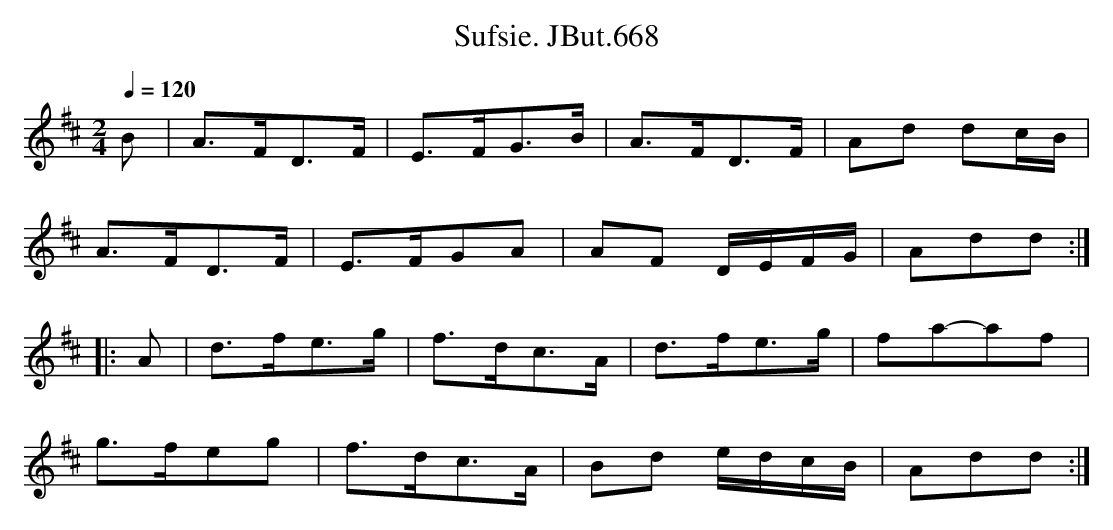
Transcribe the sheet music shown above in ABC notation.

X:1
T:Sufsie. JBut.668
M:2/4
L:1/8
Q:1/4=120
K:D
B|A>FD>F|E>FG>B|A>FD>F|Ad dc/B/|
A>FD>F|E>FGA|AF D/E/F/G/|Add:|
|:A|d>fe>g|f>dc>A|d>fe>g|fa-af|
g>feg|f>dc>A|Bd e/d/c/B/|Add:|
